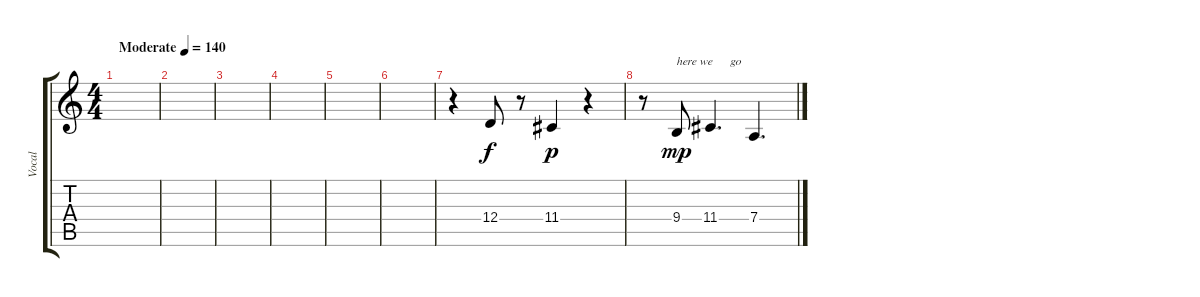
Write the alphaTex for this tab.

\track ("Vocal" "Vocal") {instrument oboe}
\staff {score tabs}
\tuning (E4 B3 G3 D3 A2 E2) {hide}
\ts (4 4)
\tempo (140 "Moderate")
\clef g2
\ks c
|
|
|
|
|
|
r.4 12.4.8 r.8 11.4.4{dy p} r.4 |
r.8 9.4.8{txt "here we      go" dy mp} 11.4.4{d} 7.4.4{d}
